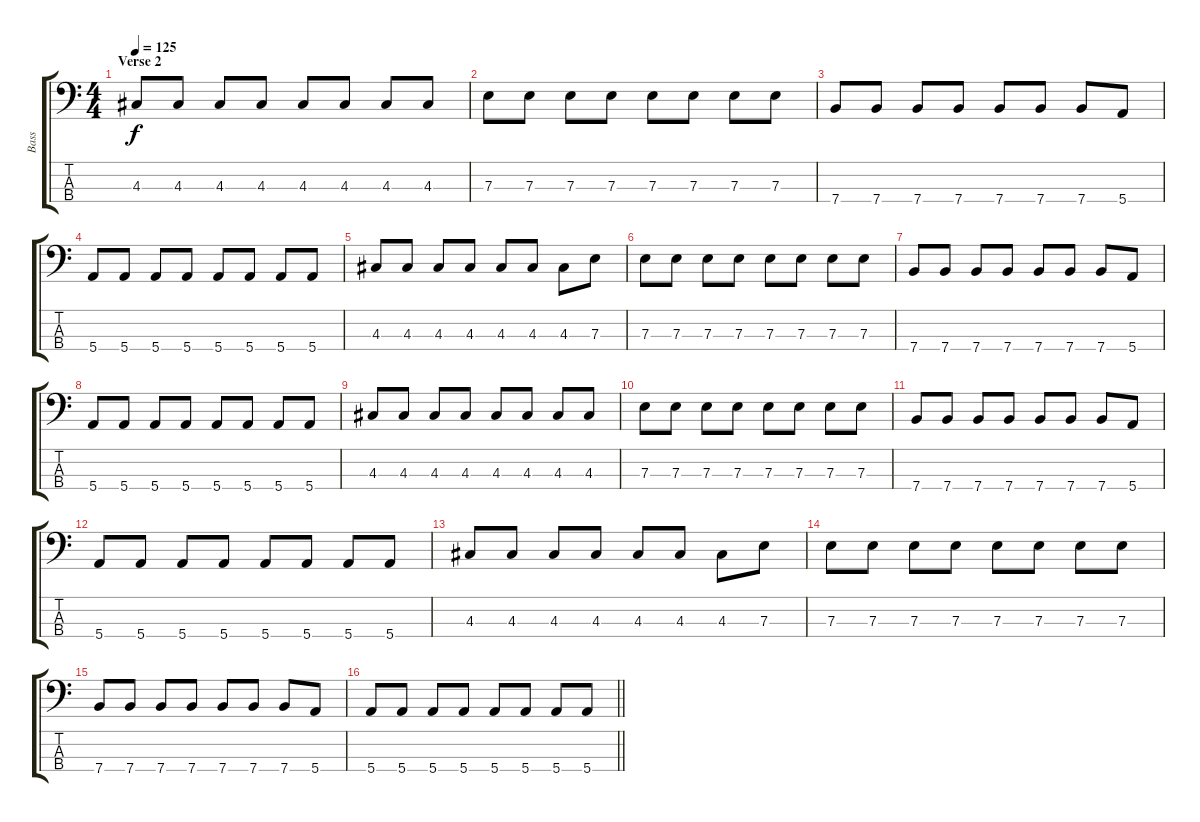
\track ("Bass" "Bass") {instrument electricbassfinger}
\staff {score tabs}
\tuning (G2 D2 A1 E1) {hide}
\ts (4 4)
\section ("" "Verse 2")
\tempo 125
\clef f4
\ks c
4.3.8{dy f} 4.3.8 4.3.8 4.3.8 4.3.8 4.3.8 4.3.8 4.3.8 |
7.3.8 7.3.8 7.3.8 7.3.8 7.3.8 7.3.8 7.3.8 7.3.8 |
7.4.8 7.4.8 7.4.8 7.4.8 7.4.8 7.4.8 7.4.8 5.4.8 |
5.4.8 5.4.8 5.4.8 5.4.8 5.4.8 5.4.8 5.4.8 5.4.8 |
4.3.8 4.3.8 4.3.8 4.3.8 4.3.8 4.3.8 4.3.8 7.3.8 |
7.3.8 7.3.8 7.3.8 7.3.8 7.3.8 7.3.8 7.3.8 7.3.8 |
7.4.8 7.4.8 7.4.8 7.4.8 7.4.8 7.4.8 7.4.8 5.4.8 |
5.4.8 5.4.8 5.4.8 5.4.8 5.4.8 5.4.8 5.4.8 5.4.8 |
4.3.8 4.3.8 4.3.8 4.3.8 4.3.8 4.3.8 4.3.8 4.3.8 |
7.3.8 7.3.8 7.3.8 7.3.8 7.3.8 7.3.8 7.3.8 7.3.8 |
7.4.8 7.4.8 7.4.8 7.4.8 7.4.8 7.4.8 7.4.8 5.4.8 |
5.4.8 5.4.8 5.4.8 5.4.8 5.4.8 5.4.8 5.4.8 5.4.8 |
4.3.8 4.3.8 4.3.8 4.3.8 4.3.8 4.3.8 4.3.8 7.3.8 |
7.3.8 7.3.8 7.3.8 7.3.8 7.3.8 7.3.8 7.3.8 7.3.8 |
7.4.8 7.4.8 7.4.8 7.4.8 7.4.8 7.4.8 7.4.8 5.4.8 |
\barLineRight lightlight
5.4.8 5.4.8 5.4.8 5.4.8 5.4.8 5.4.8 5.4.8 5.4.8
